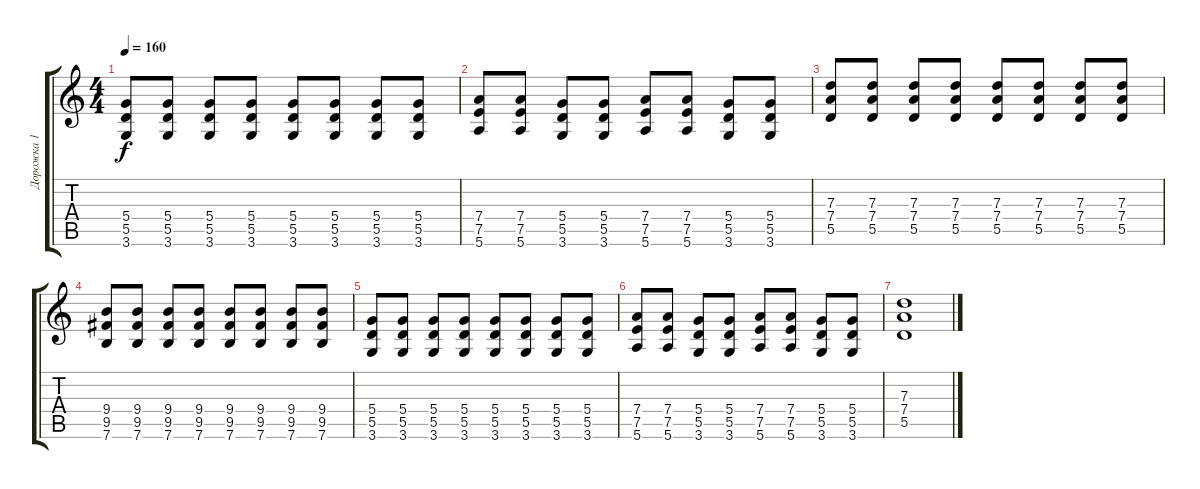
\track ("Дорожка 1" "Дорожка 1") {instrument distortionguitar}
\staff {score tabs}
\tuning (E4 B3 G3 D3 A2 E2) {hide}
\ts (4 4)
\tempo 160
\clef g2
\ks c
(5.4 5.5 3.6).8{dy f} (5.4 5.5 3.6).8 (5.4 5.5 3.6).8 (5.4 5.5 3.6).8 (5.4 5.5 3.6).8 (5.4 5.5 3.6).8 (5.4 5.5 3.6).8 (5.4 5.5 3.6).8 |
(7.4 7.5 5.6).8 (7.4 7.5 5.6).8 (5.4 5.5 3.6).8 (5.4 5.5 3.6).8 (7.4 7.5 5.6).8 (7.4 7.5 5.6).8 (5.4 5.5 3.6).8 (5.4 5.5 3.6).8 |
(7.3 7.4 5.5).8 (7.3 7.4 5.5).8 (7.3 7.4 5.5).8 (7.3 7.4 5.5).8 (7.3 7.4 5.5).8 (7.3 7.4 5.5).8 (7.3 7.4 5.5).8 (7.3 7.4 5.5).8 |
(9.4 9.5 7.6).8 (9.4 9.5 7.6).8 (9.4 9.5 7.6).8 (9.4 9.5 7.6).8 (9.4 9.5 7.6).8 (9.4 9.5 7.6).8 (9.4 9.5 7.6).8 (9.4 9.5 7.6).8 |
(5.4 5.5 3.6).8 (5.4 5.5 3.6).8 (5.4 5.5 3.6).8 (5.4 5.5 3.6).8 (5.4 5.5 3.6).8 (5.4 5.5 3.6).8 (5.4 5.5 3.6).8 (5.4 5.5 3.6).8 |
(7.4 7.5 5.6).8 (7.4 7.5 5.6).8 (5.4 5.5 3.6).8 (5.4 5.5 3.6).8 (7.4 7.5 5.6).8 (7.4 7.5 5.6).8 (5.4 5.5 3.6).8 (5.4 5.5 3.6).8 |
(7.3 7.4 5.5).1
